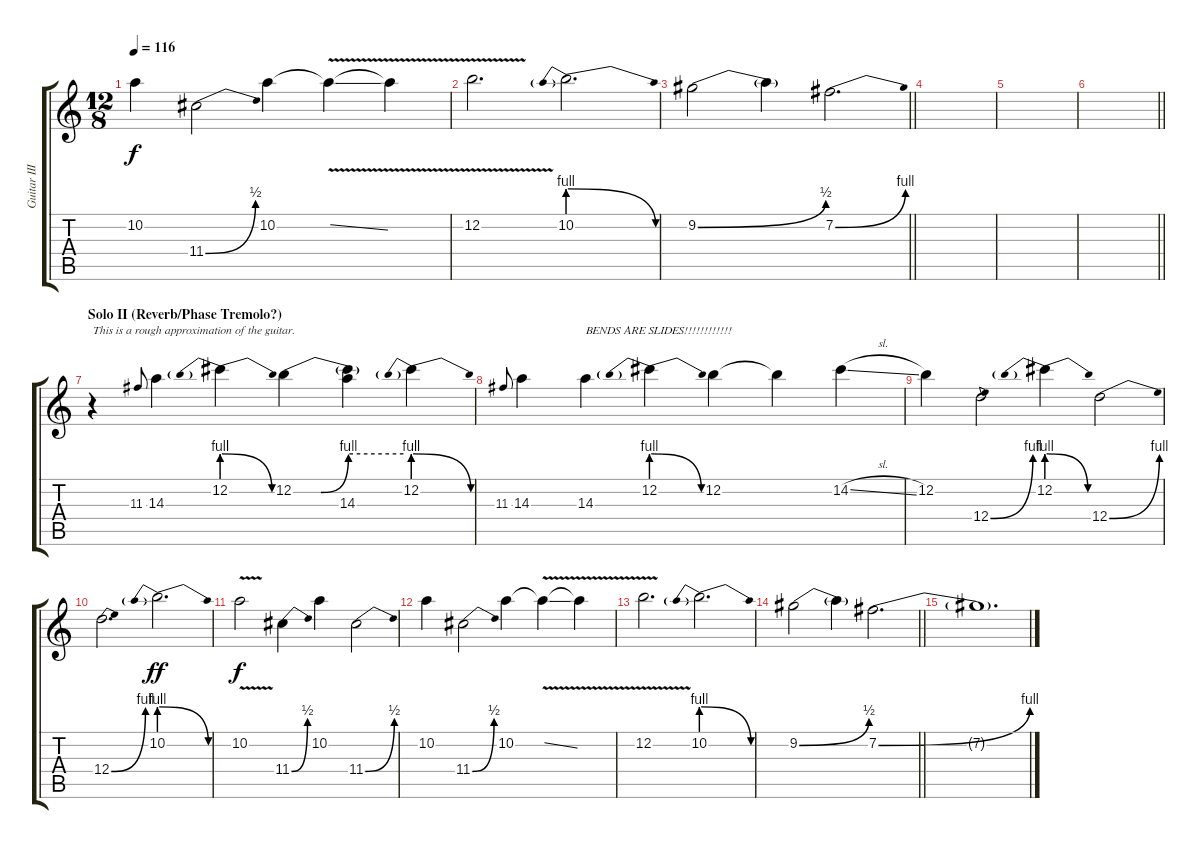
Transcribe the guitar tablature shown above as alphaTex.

\track ("Guitar III Slide" "Guitar III") {instrument overdrivenguitar}
\staff {score tabs}
\tuning (E4 B3 G3 D3 A2 E2) {hide}
\ts (12 8)
\tempo 116
\clef g2
\ks c
10.2.4{dy f} 11.4{be (bend 0 0 60 2)}.2 10.2.4 10.2{v ss t}.4 10.2{t}.4 |
12.2{v}.2{d} 10.2{be (prebendrelease 0 4 60 0)}.2{d} |
\barLineRight lightlight
9.2{be (bend 0 0 60 2)}.2 9.2{t}.4 7.2{be (bend 0 0 60 4)}.2{d} |
|
|
\barLineRight lightlight
|
\section ("" "Solo II (Reverb/Phase Tremolo?)")
r.4{txt "This is a rough approximation of the guitar."} 11.3.8{gr onbeat} 14.3.4 12.2{be (prebendrelease 0 4 60 0)}.4 12.2{be (custom 0 0 15 0 30 4 60 4)}.4 (12.2{t} 14.3).4 12.2{be (prebendrelease 0 4 60 0)}.4 |
11.3.8{gr onbeat} 14.3.4 14.3.4{txt "BENDS ARE SLIDES!!!!!!!!!!!!"} 12.2{be (prebendrelease 0 4 60 0)}.4 12.2.4 12.2{t}.4 14.2{sl}.4 |
12.2.4 12.4{be (bend 0 0 60 4)}.2 12.2{be (prebendrelease 0 4 60 0)}.4 12.4{be (bend 0 0 60 4)}.2 |
12.4{be (bend 0 0 60 4)}.2{d} 10.2{be (prebendrelease 0 4 60 0)}.2{d dy ff} |
10.2{v}.2{dy f} 11.4{be (bend 0 0 60 2)}.4 10.2.4 11.4{be (bend 0 0 60 2)}.2 |
10.2.4 11.4{be (bend 0 0 60 2)}.2 10.2.4 10.2{v ss t}.4 10.2{t}.4 |
12.2{v}.2{d} 10.2{be (prebendrelease 0 4 60 0)}.2{d} |
\barLineRight lightlight
9.2{be (bend 0 0 60 2)}.2 9.2{t}.4 7.2{be (bend 0 0 60 4)}.2{d volume 0} |
7.2{t}.1{d}
